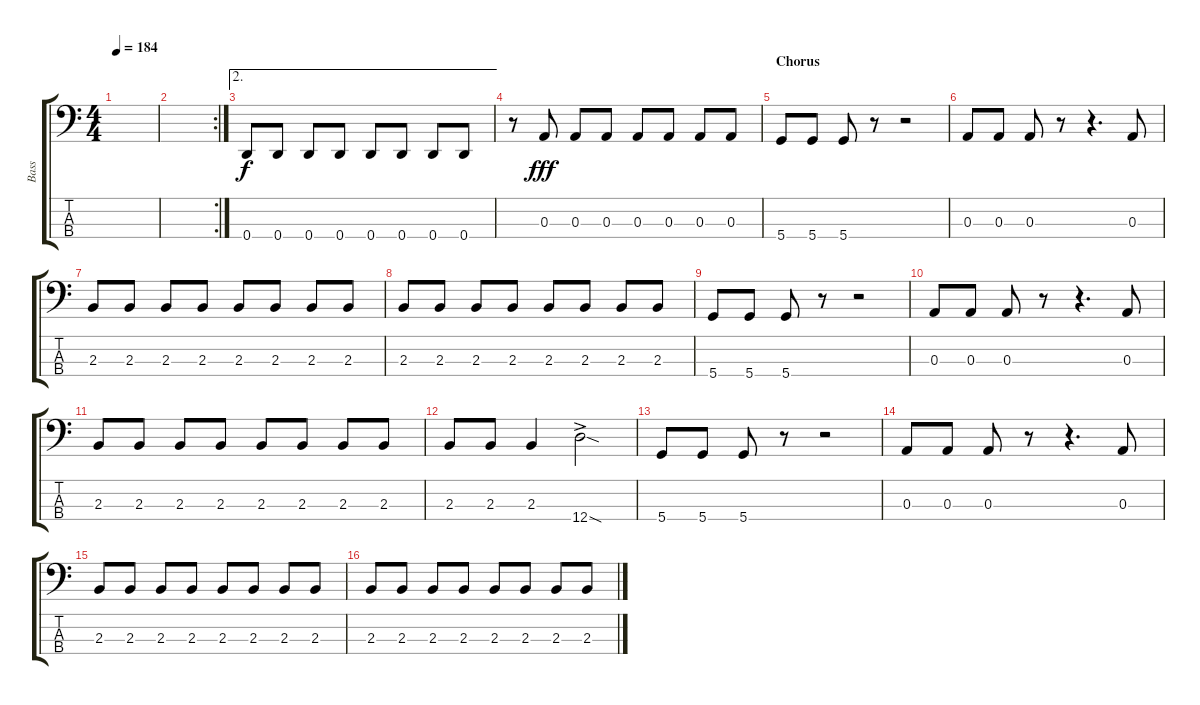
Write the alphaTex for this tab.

\track ("Bass" "Bass") {instrument electricbassfinger}
\staff {score tabs}
\tuning (G2 D2 A1 D1) {hide}
\ts (4 4)
\tempo 184
\clef f4
\ks c
|
\rc 2
|
\ae 2
0.4.8{dy f} 0.4.8 0.4.8 0.4.8 0.4.8 0.4.8 0.4.8 0.4.8 |
r.8 0.3.8{dy fff} 0.3.8 0.3.8 0.3.8 0.3.8 0.3.8 0.3.8 |
\section ("" "Chorus")
5.4.8 5.4.8 5.4.8 r.8 r.2 |
0.3.8 0.3.8 0.3.8 r.8 r.4{d} 0.3.8 |
2.3.8 2.3.8 2.3.8 2.3.8 2.3.8 2.3.8 2.3.8 2.3.8 |
2.3.8 2.3.8 2.3.8 2.3.8 2.3.8 2.3.8 2.3.8 2.3.8 |
5.4.8 5.4.8 5.4.8 r.8 r.2 |
0.3.8 0.3.8 0.3.8 r.8 r.4{d} 0.3.8 |
2.3.8 2.3.8 2.3.8 2.3.8 2.3.8 2.3.8 2.3.8 2.3.8 |
2.3.8 2.3.8 2.3.4 12.4{sod ac}.2 |
5.4.8 5.4.8 5.4.8 r.8 r.2 |
0.3.8 0.3.8 0.3.8 r.8 r.4{d} 0.3.8 |
2.3.8 2.3.8 2.3.8 2.3.8 2.3.8 2.3.8 2.3.8 2.3.8 |
2.3.8 2.3.8 2.3.8 2.3.8 2.3.8 2.3.8 2.3.8 2.3.8
